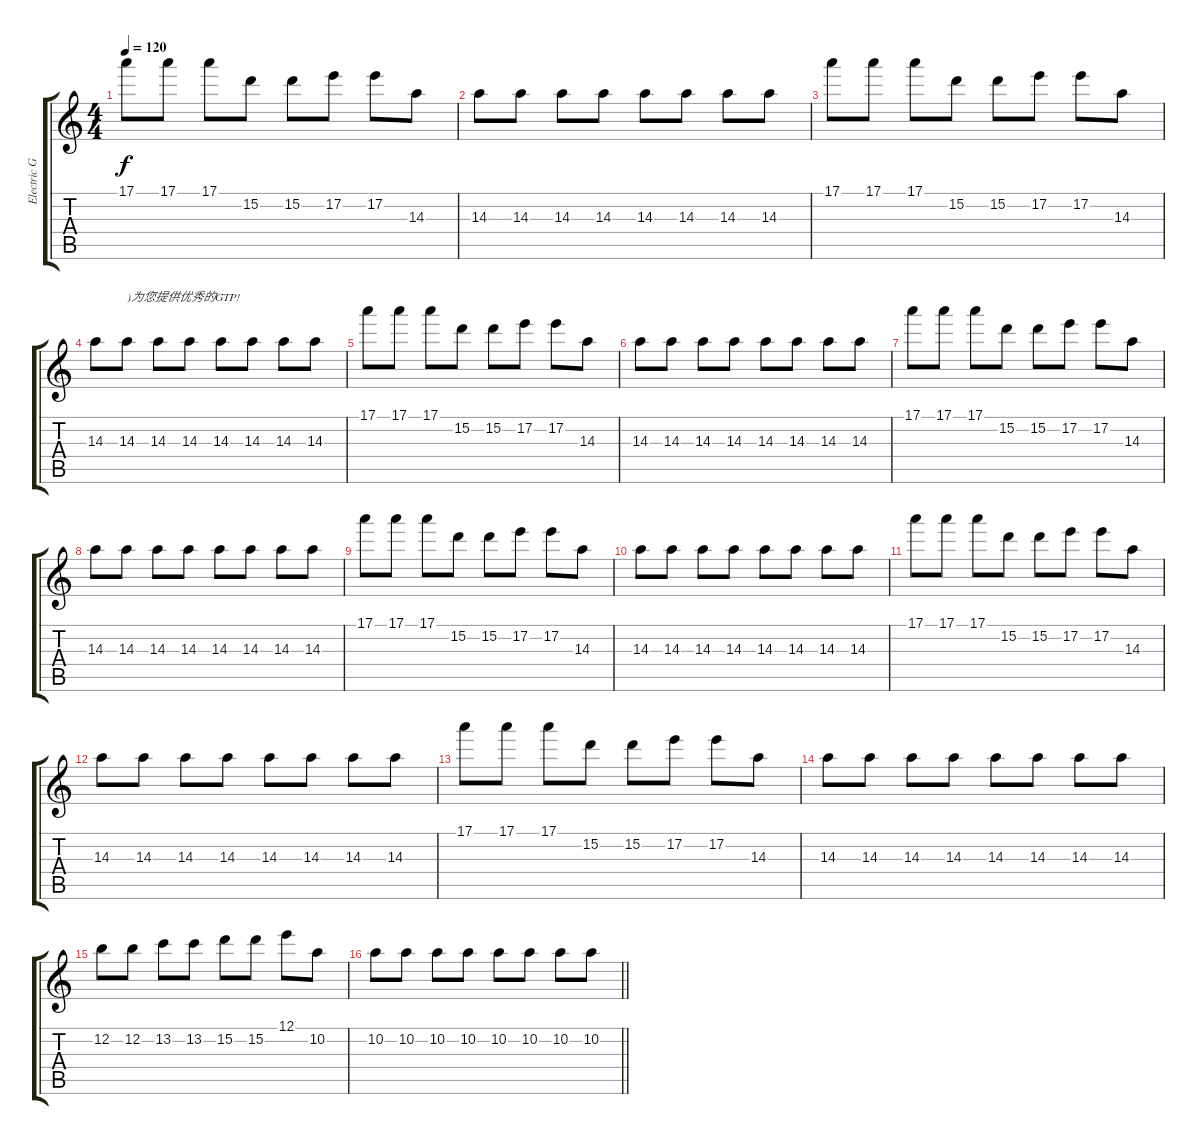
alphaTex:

\track ("Electric Guitar 2" "Electric G") {instrument distortionguitar}
\staff {score tabs}
\tuning (E4 B3 G3 D3 A2 E2) {hide}
\ts (4 4)
\tempo 120
\clef g2
\ks c
17.1.8{dy f instrument distortionguitar} 17.1.8 17.1.8 15.2.8 15.2.8 17.2.8 17.2.8 14.3.8 |
14.3.8 14.3.8 14.3.8 14.3.8 14.3.8 14.3.8 14.3.8 14.3.8 |
17.1.8 17.1.8 17.1.8 15.2.8 15.2.8 17.2.8 17.2.8 14.3.8 |
14.3.8 14.3.8{txt ")为您提供优秀的GTP!"} 14.3.8 14.3.8 14.3.8 14.3.8 14.3.8 14.3.8 |
17.1.8 17.1.8 17.1.8 15.2.8 15.2.8 17.2.8 17.2.8 14.3.8 |
14.3.8 14.3.8 14.3.8 14.3.8 14.3.8 14.3.8 14.3.8 14.3.8 |
17.1.8 17.1.8 17.1.8 15.2.8 15.2.8 17.2.8 17.2.8 14.3.8 |
14.3.8 14.3.8 14.3.8 14.3.8 14.3.8 14.3.8 14.3.8 14.3.8 |
17.1.8 17.1.8 17.1.8 15.2.8 15.2.8 17.2.8 17.2.8 14.3.8 |
14.3.8 14.3.8 14.3.8 14.3.8 14.3.8 14.3.8 14.3.8 14.3.8 |
17.1.8 17.1.8 17.1.8 15.2.8 15.2.8 17.2.8 17.2.8 14.3.8 |
14.3.8 14.3.8 14.3.8 14.3.8 14.3.8 14.3.8 14.3.8 14.3.8 |
17.1.8 17.1.8 17.1.8 15.2.8 15.2.8 17.2.8 17.2.8 14.3.8 |
14.3.8 14.3.8 14.3.8 14.3.8 14.3.8 14.3.8 14.3.8 14.3.8 |
12.2.8 12.2.8 13.2.8 13.2.8 15.2.8 15.2.8 12.1.8 10.2.8 |
\barLineRight lightlight
10.2.8 10.2.8 10.2.8 10.2.8 10.2.8 10.2.8 10.2.8 10.2.8
